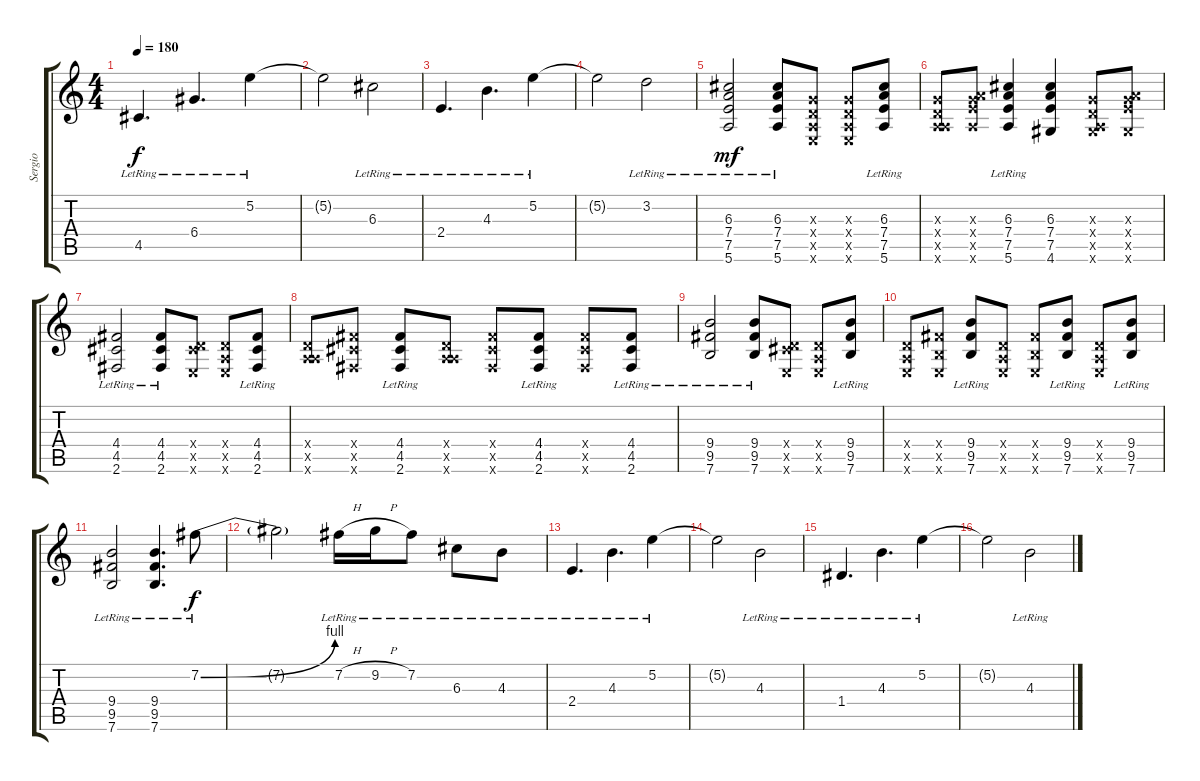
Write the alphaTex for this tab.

\track ("Sergio" "Sergio") {instrument acousticguitarsteel}
\staff {score tabs}
\tuning (E4 B3 G3 D3 A2 E2) {hide}
\ts (4 4)
\tempo 180
\clef g2
\ks c
4.5{lr}.4{d dy f} 6.4{lr}.4{d} 5.2{lr}.4 |
5.2{t}.2 6.3{lr}.2 |
2.4{lr}.4{d} 4.3{lr}.4{d} 5.2{lr}.4 |
5.2{t}.2 3.2{lr}.2 |
(6.3 7.4{lr} 7.5{lr} 5.6{lr}).2{dy mf} (6.3 7.4{lr} 7.5{lr} 5.6{lr}).8 (0.3{x} 0.4{x} 0.5{x} 0.6{x}).8 (0.3{x} 0.4{x} 0.5{x} 0.6{x}).8 (6.3 7.4{lr} 7.5{lr} 5.6{lr}).8 |
(0.3{x} 0.4{x} 0.5{x} 5.6{x}).8 (0.3{x} 7.4{x} 7.5{x} 5.6{x}).8 (6.3 7.4{lr} 7.5{lr} 5.6{lr}).4 (6.3 7.4 7.5 4.6).4 (0.3{x} 0.4{x} 0.5{x} 4.6{x}).8 (0.3{x} 7.4{x} 7.5{x} 4.6{x}).8 |
(4.4{lr} 4.5{lr} 2.6{lr}).2 (4.4{lr} 4.5{lr} 2.6{lr}).8 (0.4{x} 4.5{x} 0.6{x}).8 (0.4{x} 0.5{x} 0.6{x}).8 (4.4{lr} 4.5{lr} 2.6{lr}).8 |
(0.4{x} 0.5{x} 5.6{x}).8 (4.4{x} 4.5{x} 2.6{x}).8 (4.4{lr} 4.5{lr} 2.6{lr}).8 (0.4{x} 0.5{x} 5.6{x}).8 (4.4{x} 4.5{x} 2.6{x}).8 (4.4{lr} 4.5{lr} 2.6{lr}).8 (4.4{x} 4.5{x} 2.6{x}).8 (4.4{lr} 4.5{lr} 2.6{lr}).8 |
(9.4{lr} 9.5{lr} 7.6).2 (9.4{lr} 9.5{lr} 7.6).8 (0.4{x} 4.5{x} 0.6{x}).8 (0.4{x} 0.5{x} 0.6{x}).8 (9.4{lr} 9.5{lr} 7.6).8 |
(0.4{x} 0.5{x} 0.6{x}).8 (4.4{x} 2.5{x} 0.6{x}).8 (9.4{lr} 9.5{lr} 7.6).8 (0.4{x} 0.5{x} 0.6{x}).8 (4.4{x} 2.5{x} 0.6{x}).8 (9.4{lr} 9.5{lr} 7.6).8 (0.4{x} 0.5{x} 0.6{x}).8 (9.4{lr} 9.5{lr} 7.6).8 |
(9.4{lr} 9.5{lr} 7.6).2 (9.4{lr} 9.5{lr} 7.6{lr}).4{d} 7.2{be (bend 0 0 60 4) lr}.8{dy f} |
7.2{t}.2 7.2{h lr}.16 9.2{h lr}.16 7.2{lr}.8 6.3{lr}.8 4.3{lr}.8 |
2.4{lr}.4{d} 4.3{lr}.4{d} 5.2{lr}.4 |
5.2{t}.2 4.3{lr}.2 |
1.4{lr}.4{d} 4.3{lr}.4{d} 5.2{lr}.4 |
5.2{t}.2 4.3{lr}.2
